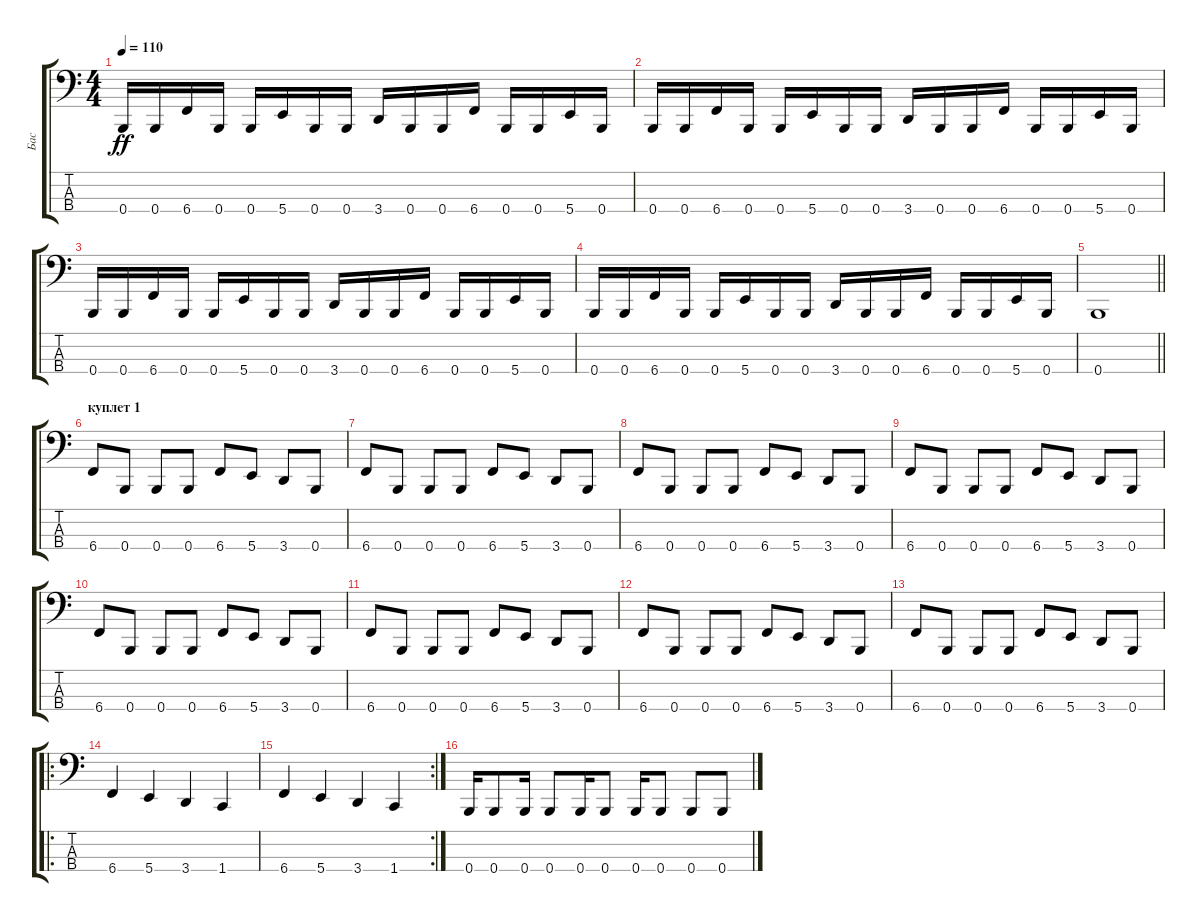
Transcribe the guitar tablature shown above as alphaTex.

\track ("Бас" "Бас") {instrument electricbassfinger}
\staff {score tabs}
\tuning (E2 B1 Gb1 B0) {hide}
\ts (4 4)
\tempo 110
\clef f4
\ks c
0.4.16{dy ff} 0.4.16 6.4.16 0.4.16 0.4.16 5.4.16 0.4.16 0.4.16 3.4.16 0.4.16 0.4.16 6.4.16 0.4.16 0.4.16 5.4.16 0.4.16 |
0.4.16 0.4.16 6.4.16 0.4.16 0.4.16 5.4.16 0.4.16 0.4.16 3.4.16 0.4.16 0.4.16 6.4.16 0.4.16 0.4.16 5.4.16 0.4.16 |
0.4.16 0.4.16 6.4.16 0.4.16 0.4.16 5.4.16 0.4.16 0.4.16 3.4.16 0.4.16 0.4.16 6.4.16 0.4.16 0.4.16 5.4.16 0.4.16 |
0.4.16 0.4.16 6.4.16 0.4.16 0.4.16 5.4.16 0.4.16 0.4.16 3.4.16 0.4.16 0.4.16 6.4.16 0.4.16 0.4.16 5.4.16 0.4.16 |
\barLineRight lightlight
0.4.1 |
\section ("" "куплет 1")
6.4.8 0.4.8 0.4.8 0.4.8 6.4.8 5.4.8 3.4.8 0.4.8 |
6.4.8 0.4.8 0.4.8 0.4.8 6.4.8 5.4.8 3.4.8 0.4.8 |
6.4.8 0.4.8 0.4.8 0.4.8 6.4.8 5.4.8 3.4.8 0.4.8 |
6.4.8 0.4.8 0.4.8 0.4.8 6.4.8 5.4.8 3.4.8 0.4.8 |
6.4.8 0.4.8 0.4.8 0.4.8 6.4.8 5.4.8 3.4.8 0.4.8 |
6.4.8 0.4.8 0.4.8 0.4.8 6.4.8 5.4.8 3.4.8 0.4.8 |
6.4.8 0.4.8 0.4.8 0.4.8 6.4.8 5.4.8 3.4.8 0.4.8 |
6.4.8 0.4.8 0.4.8 0.4.8 6.4.8 5.4.8 3.4.8 0.4.8 |
\ro
6.4.4 5.4.4 3.4.4 1.4.4 |
\rc 2
6.4.4 5.4.4 3.4.4 1.4.4 |
0.4.16 0.4.8 0.4.16 0.4.8 0.4.16 0.4.8 0.4.16 0.4.8 0.4.8 0.4.8
